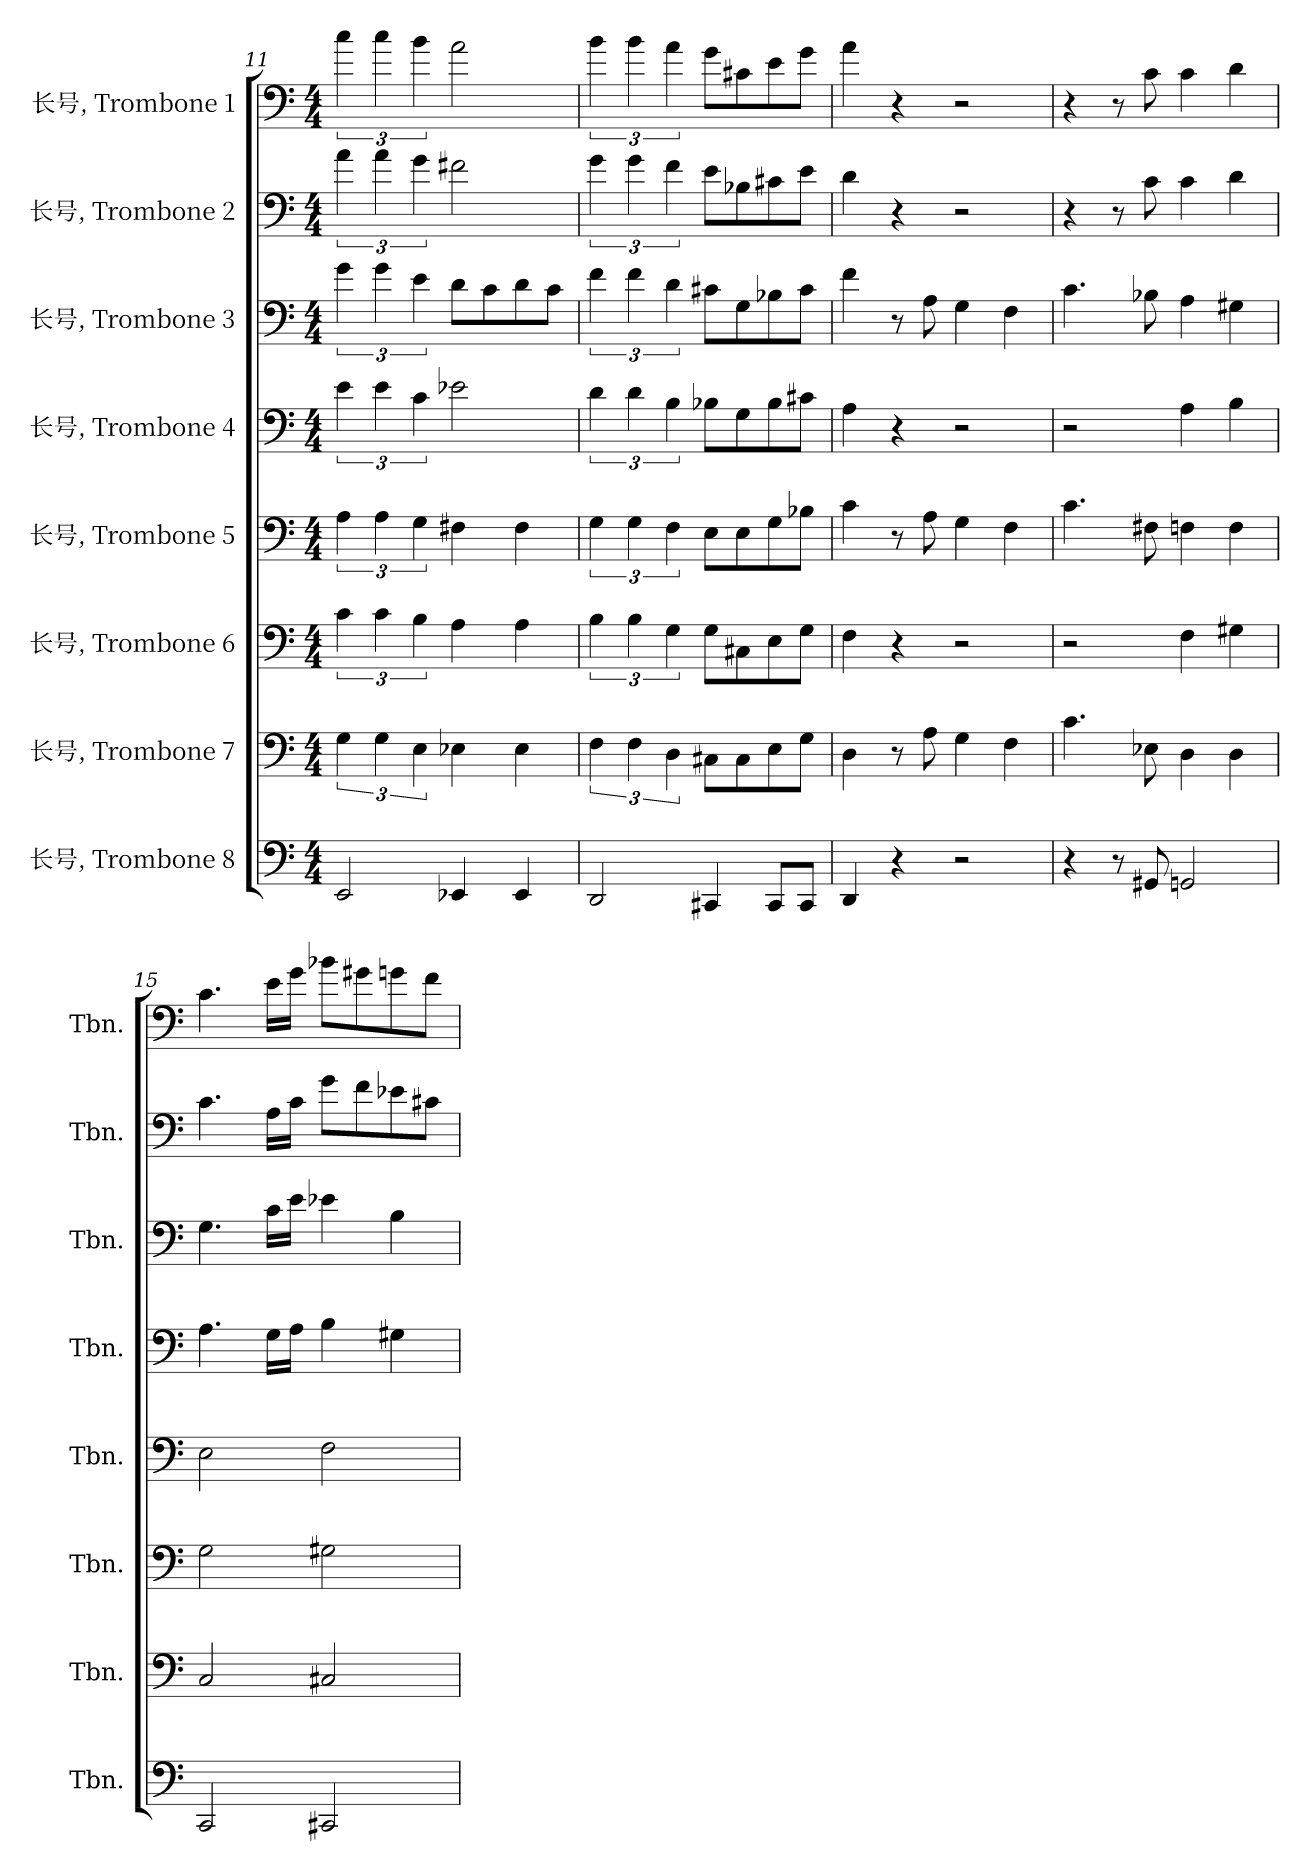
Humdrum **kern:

**kern	**kern	**kern	**kern	**kern	**kern	**kern	**kern
*part8	*part7	*part6	*part5	*part4	*part3	*part2	*part1
*staff8	*staff7	*staff6	*staff5	*staff4	*staff3	*staff2	*staff1
*I"长号, Trombone 8	*I"长号, Trombone 7	*I"长号, Trombone 6	*I"长号, Trombone 5	*I"长号, Trombone 4	*I"长号, Trombone 3	*I"长号, Trombone 2	*I"长号, Trombone 1
*I'Tbn.	*I'Tbn.	*I'Tbn.	*I'Tbn.	*I'Tbn.	*I'Tbn.	*I'Tbn.	*I'Tbn.
*clefF4	*clefF4	*clefF4	*clefF4	*clefF4	*clefF4	*clefF4	*clefF4
*k[]	*k[]	*k[]	*k[]	*k[]	*k[]	*k[]	*k[]
*M4/4	*M4/4	*M4/4	*M4/4	*M4/4	*M4/4	*M4/4	*M4/4
=11	=11	=11	=11	=11	=11	=11	=11
2EE/	6G\	6c\	6A\	6e\	6g\	6a\	6cc\
.	6G\	6c\	6A\	6e\	6g\	6a\	6cc\
.	6E\	6B\	6G\	6c\	6e\	6g\	6b\
4EE-X/	4E-X\	4A\	4F#X\	2e-X\	8d\L	2f#X\	2a\
.	.	.	.	.	8c\	.	.
4EE-/	4E-\	4A\	4F#\	.	8d\	.	.
.	.	.	.	.	8c\J	.	.
!!LO:PB:g=z
=12	=12	=12	=12	=12	=12	=12	=12
2DD/	6F\	6B\	6G\	6d\	6f\	6g\	6b\
.	6F\	6B\	6G\	6d\	6f\	6g\	6b\
.	6D\	6G\	6F\	6B\	6d\	6f\	6a\
4CC#X/	8C#X\L	8G\L	8E\L	8B-X\L	8c#X\L	8e\L	8g\L
.	8C#\	8C#X\	8E\	8G\	8G\	8B-X\	8c#X\
8CC#/L	8E\	8E\	8G\	8B-\	8B-X\	8c#X\	8e\
8CC#/J	8G\J	8G\J	8B-X\J	8c#X\J	8c#\J	8e\J	8g\J
=13	=13	=13	=13	=13	=13	=13	=13
4DD/	4D\	4F\	4c\	4A\	4f\	4d\	4a\
4r	8r	4r	8r	4r	8r	4r	4r
.	8A\	.	8A\	.	8A\	.	.
2r	4G\	2r	4G\	2r	4G\	2r	2r
.	4F\	.	4F\	.	4F\	.	.
=14	=14	=14	=14	=14	=14	=14	=14
4r	4.c\	2r	4.c\	2r	4.c\	4r	4r
8r	.	.	.	.	.	8r	8r
8GG#X/	8E-X\	.	8F#X\	.	8B-X\	8c\	8c\
2GGn/	4D\	4F\	4Fn\	4A\	4A\	4c\	4c\
.	4D\	4G#X\	4F\	4B\	4G#X\	4d\	4d\
=15	=15	=15	=15	=15	=15	=15	=15
2CC/	2C/	2G\	2E\	4.A\	4.G\	4.c\	4.c\
.	.	.	.	16G\LL	16c\LL	16A\LL	16e\LL
.	.	.	.	16A\JJ	16e\JJ	16c\JJ	16g\JJ
2CC#X/	2C#X/	2G#X\	2F\	4B\	4e-X\	8g\L	8b-X\L
.	.	.	.	.	.	8f\	8g#X\
.	.	.	.	4G#X\	4B\	8e-X\	8gn\
.	.	.	.	.	.	8c#X\J	8f\J
=	=	=	=	=	=	=	=
*-	*-	*-	*-	*-	*-	*-	*-
